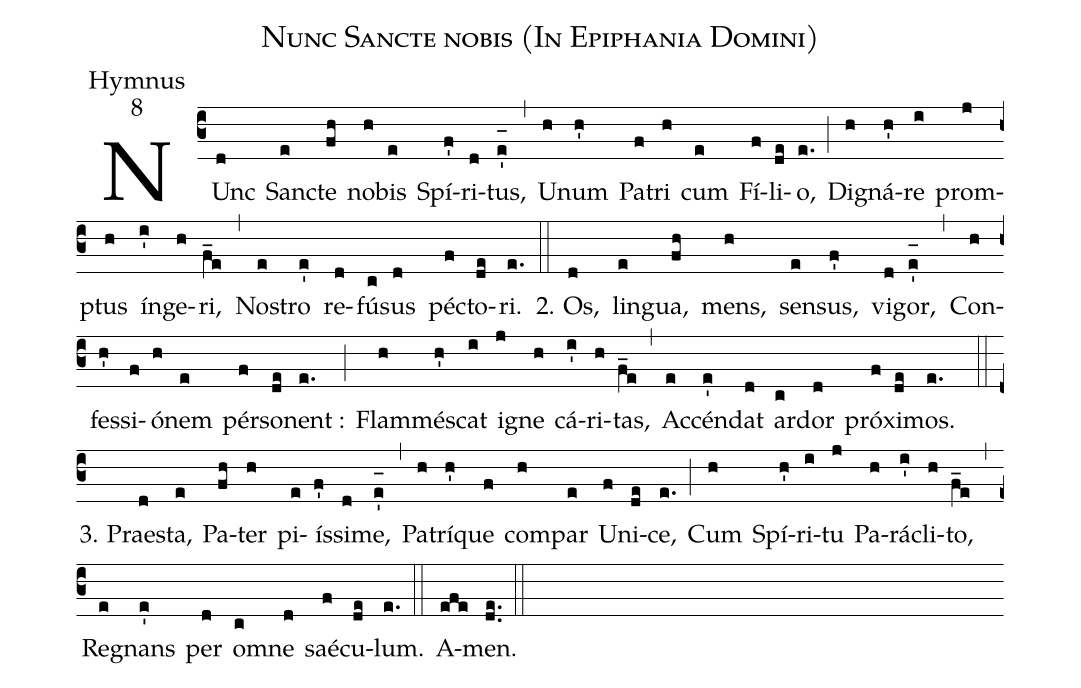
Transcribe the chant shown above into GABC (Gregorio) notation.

name:Nunc Sancte nobis (In Epiphania Domini);
office-part:Hymnus;
mode:8;
%%
(c3) NUnc(d) San(e)cte(fh) no(h)bis(e) Spí(f')ri(d)tus,(e'_[oh:h]) (,) U(h)num(h') Pa(f)tri(h) cum(e) Fí(f)li(de)o,(e.) (;) Di(h)gná(h')re(i) prom(j)ptus(h) ín(i')ge(h)ri,(f_e) (,) No(e)stro(e') re(d)fú(c)sus(d) pé(f)cto(de)ri.(e.) (::)
2. Os,(d) lin(e)gua,(fh) mens,(h) sen(e)sus,(f') vi(d)gor,(e'_[oh:h]) (,) Con(h)fes(h')si(f)ó(h)nem(e) pér(f)so(de)nent :(e.) (;) Flam(h)mé(h')scat(i) i(j)gne(h) cá(i')ri(h)tas,(f_e) (,) Ac(e)cén(e')dat(d) ar(c)dor(d) pró(f)xi(de)mos.(e.) (::)
3. Prae(d)sta,(e) Pa(fh)ter(h) pi(e)ís(f')si(d)me,(e'_[oh:h]) (,) Pa(h)trí(h')que(f) com(h)par(e) U(f)ni(de)ce,(e.) (;) Cum(h) Spí(h')ri(i)tu(j) Pa(h)rá(i')cli(h)to,(f_e) (,) Re(e)gnans(e') per(d) o(c)mne(d) saé(f)cu(de)lum.(e.) (::)
A(efe)men.(de..) (::)
